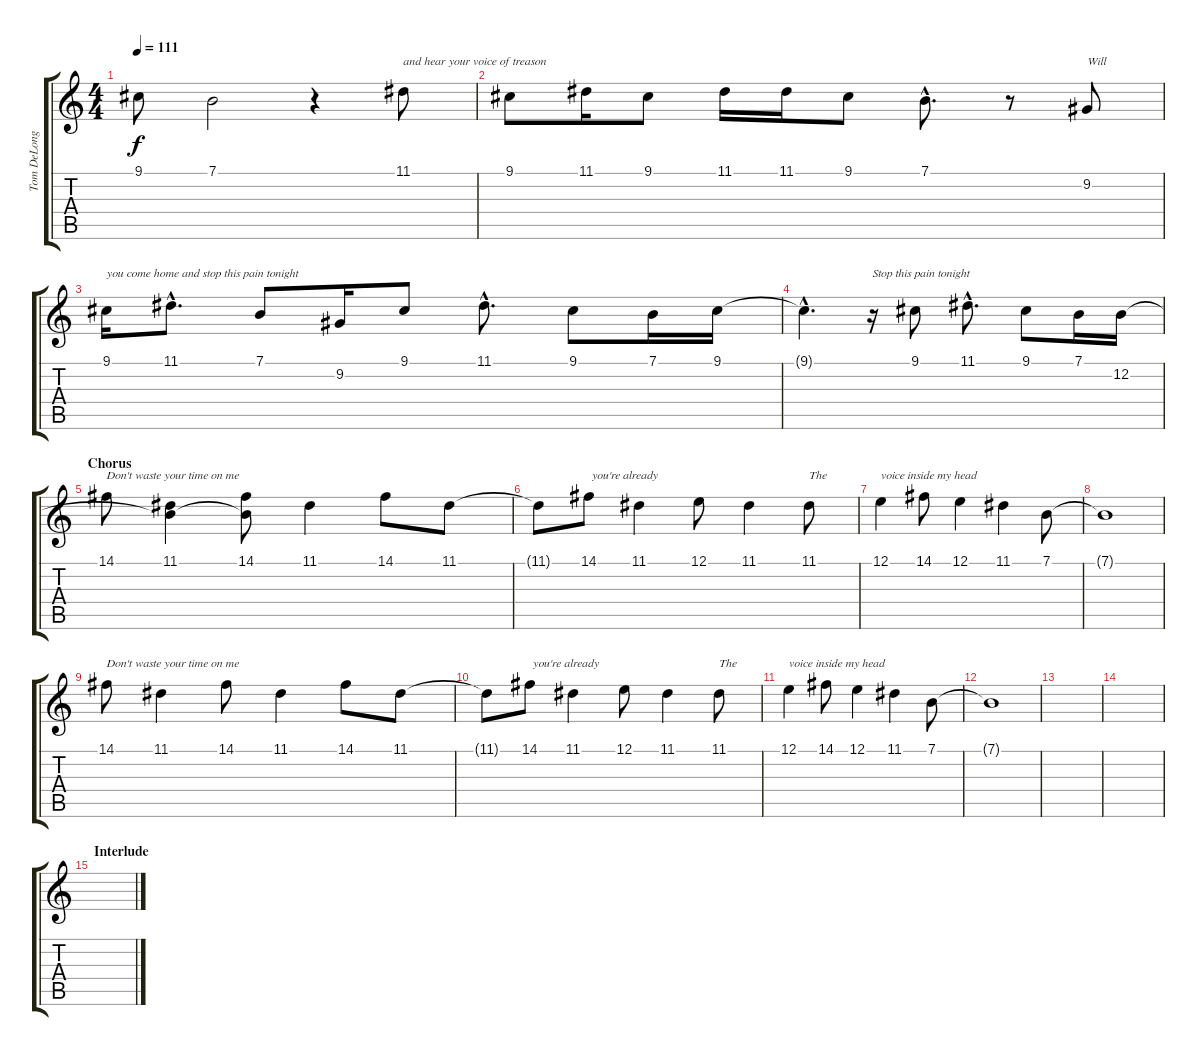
\track ("Tom DeLonge - Vocal" "Tom DeLong") {instrument lead1square}
\staff {score tabs}
\tuning (E4 B3 G3 D3 A2 E2) {hide}
\ts (4 4)
\tempo 111
\clef g2
\ks c
9.1{t}.8{dy f} 7.1.2 r.4 11.1.8{txt "and hear your voice of treason"} |
9.1.8 11.1.16 9.1.8 11.1.16 11.1.16 9.1.8 7.1{hac}.8{d} r.8 9.2.8{txt "Will "} |
9.1.16{txt "you come home and stop this pain tonight"} 11.1{hac}.8{d} 7.1.8 9.2.16 9.1.8 11.1{hac}.8{d} 9.1.8 7.1.16 9.1.16 |
9.1{hac t}.4{d} r.16{txt "Stop this pain tonight"} 9.1.8 11.1{hac}.8{d} 9.1.8 7.1.16 12.2.16 |
\section ("" "Chorus")
14.1.8{txt "Don't waste your time on me"} (11.1 12.2{t}).4 (14.1 12.2{t}).8 11.1.4 14.1.8 11.1.8 |
11.1{t}.8 14.1.8{txt " you're already "} 11.1.4 12.1.8 11.1.4 11.1.8{txt "The "} |
12.1.4{txt "voice inside my head "} 14.1.8 12.1.4 11.1.4 7.1.8 |
7.1{t}.1 |
14.1.8{txt "Don't waste your time on me"} 11.1.4 14.1.8 11.1.4 14.1.8 11.1.8 |
11.1{t}.8 14.1.8{txt " you're already "} 11.1.4 12.1.8 11.1.4 11.1.8{txt "The "} |
12.1.4{txt "voice inside my head "} 14.1.8 12.1.4 11.1.4 7.1.8 |
7.1{t}.1 |
|
|
\section ("" "Interlude")
